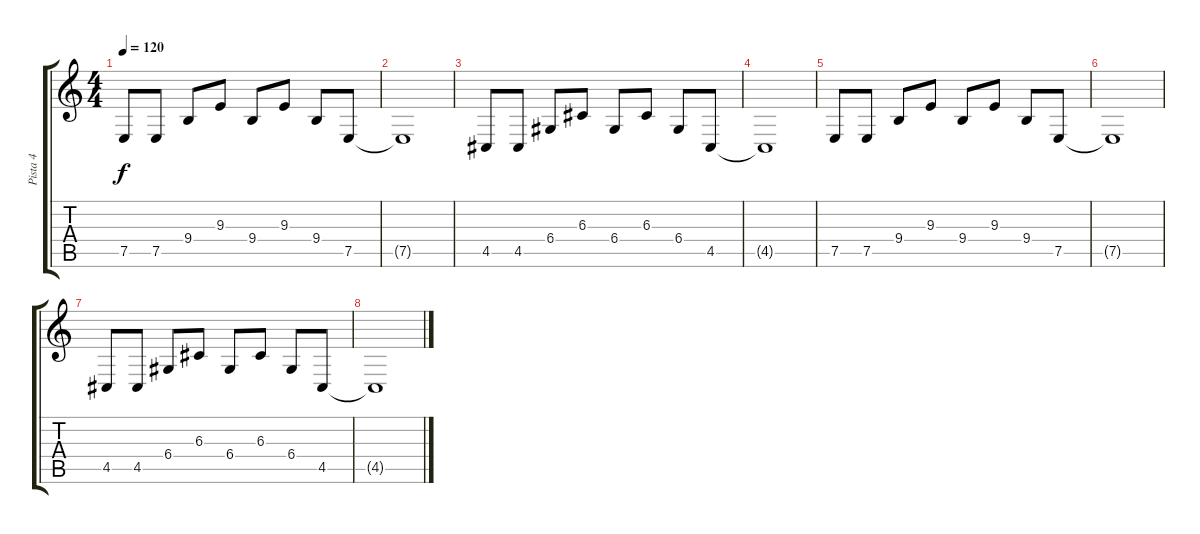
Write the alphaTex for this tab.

\track ("Pista 4" "Pista 4") {instrument electricgrandpiano}
\staff {score tabs}
\tuning (E4 B3 G3 D3 A2 E2) {hide}
\ts (4 4)
\tempo 120
\clef g2
\ks c
7.5.8{dy f} 7.5.8 9.4.8 9.3.8 9.4.8 9.3.8 9.4.8 7.5.8 |
7.5{t}.1 |
4.5.8 4.5.8 6.4.8 6.3.8 6.4.8 6.3.8 6.4.8 4.5.8 |
4.5{t}.1 |
7.5.8 7.5.8 9.4.8 9.3.8 9.4.8 9.3.8 9.4.8 7.5.8 |
7.5{t}.1 |
4.5.8 4.5.8 6.4.8 6.3.8 6.4.8 6.3.8 6.4.8 4.5.8 |
4.5{t}.1
